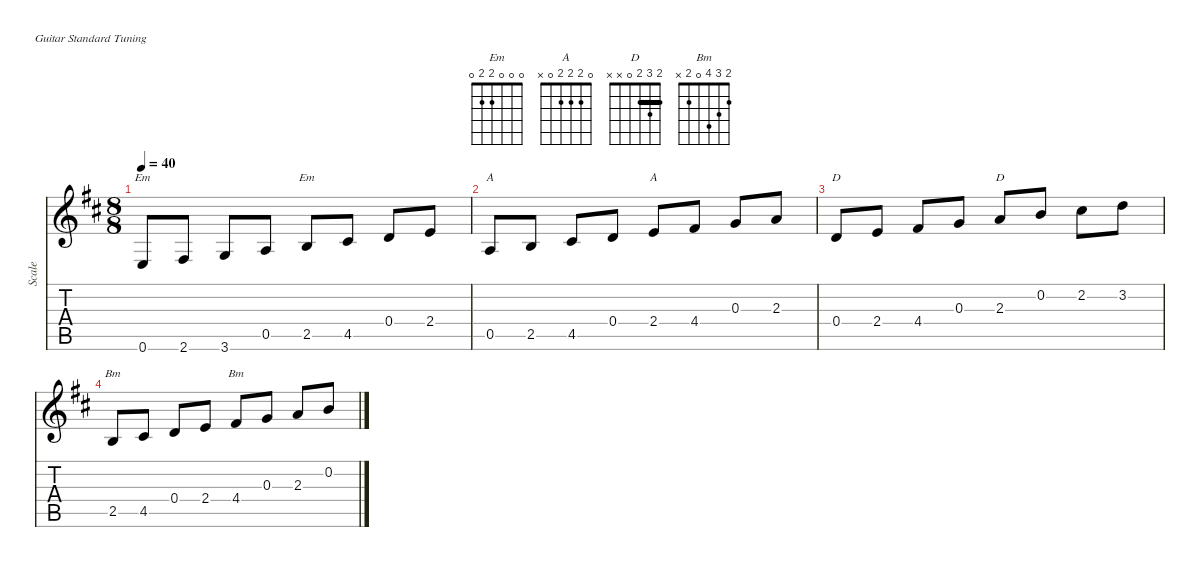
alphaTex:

\defaultSystemsLayout 4
\hideDynamics
\bracketExtendMode nobrackets
\track ("Scale" "Scale") {defaultSystemsLayout 4 instrument acousticguitarsteel}
\staff {score tabs}
\tuning (E4 B3 G3 D3 A2 E2)
\chord ("Em" 0 0 0 2 2 0) {showfingering false}
\chord ("A" 0 2 2 2 0 x) {showfingering false}
\chord ("D" 2 3 2 0 x x) {showfingering false barre 2}
\chord ("Bm" 2 3 4 0 2 x) {showfingering false}
\ts (8 8)
\beaming (8 2 2 2 2)
\tempo 40
\clef g2
\ks d
0.6{acc forcenatural}.8{ch "Em" dy mf instrument acousticguitarsteel beam Up} 2.6{acc #}.8{beam Up} 3.6{acc forcenatural}.8{beam Up} 0.5{acc forcenatural}.8{beam Up} 2.5{acc forcenatural}.8{ch "Em" beam Up} 4.5{acc #}.8{beam Up} 0.4{acc forcenatural}.8{beam Up} 2.4{acc forcenatural}.8{beam Up} |
0.5{acc forcenatural}.8{ch "A" beam Up} 2.5{acc forcenatural}.8{beam Up} 4.5{acc #}.8{beam Up} 0.4{acc forcenatural}.8{beam Up} 2.4{acc forcenatural}.8{ch "A" beam Up} 4.4{acc #}.8{beam Up} 0.3{acc forcenatural}.8{beam Up} 2.3{acc forcenatural}.8{beam Up} |
0.4{acc forcenatural}.8{ch "D" beam Up} 2.4{acc forcenatural}.8{beam Up} 4.4{acc #}.8{beam Up} 0.3{acc forcenatural}.8{beam Up} 2.3{acc forcenatural}.8{ch "D" beam Up} 0.2{acc forcenatural}.8{beam Up} 2.2{acc #}.8{beam Down} 3.2{acc forcenatural}.8{beam Down} |
2.5{acc forcenatural}.8{ch "Bm" beam Up} 4.5{acc #}.8{beam Up} 0.4{acc forcenatural}.8{beam Up} 2.4{acc forcenatural}.8{beam Up} 4.4{acc #}.8{ch "Bm" beam Up} 0.3{acc forcenatural}.8{beam Up} 2.3{acc forcenatural}.8{beam Up} 0.2{acc forcenatural}.8{beam Up}
